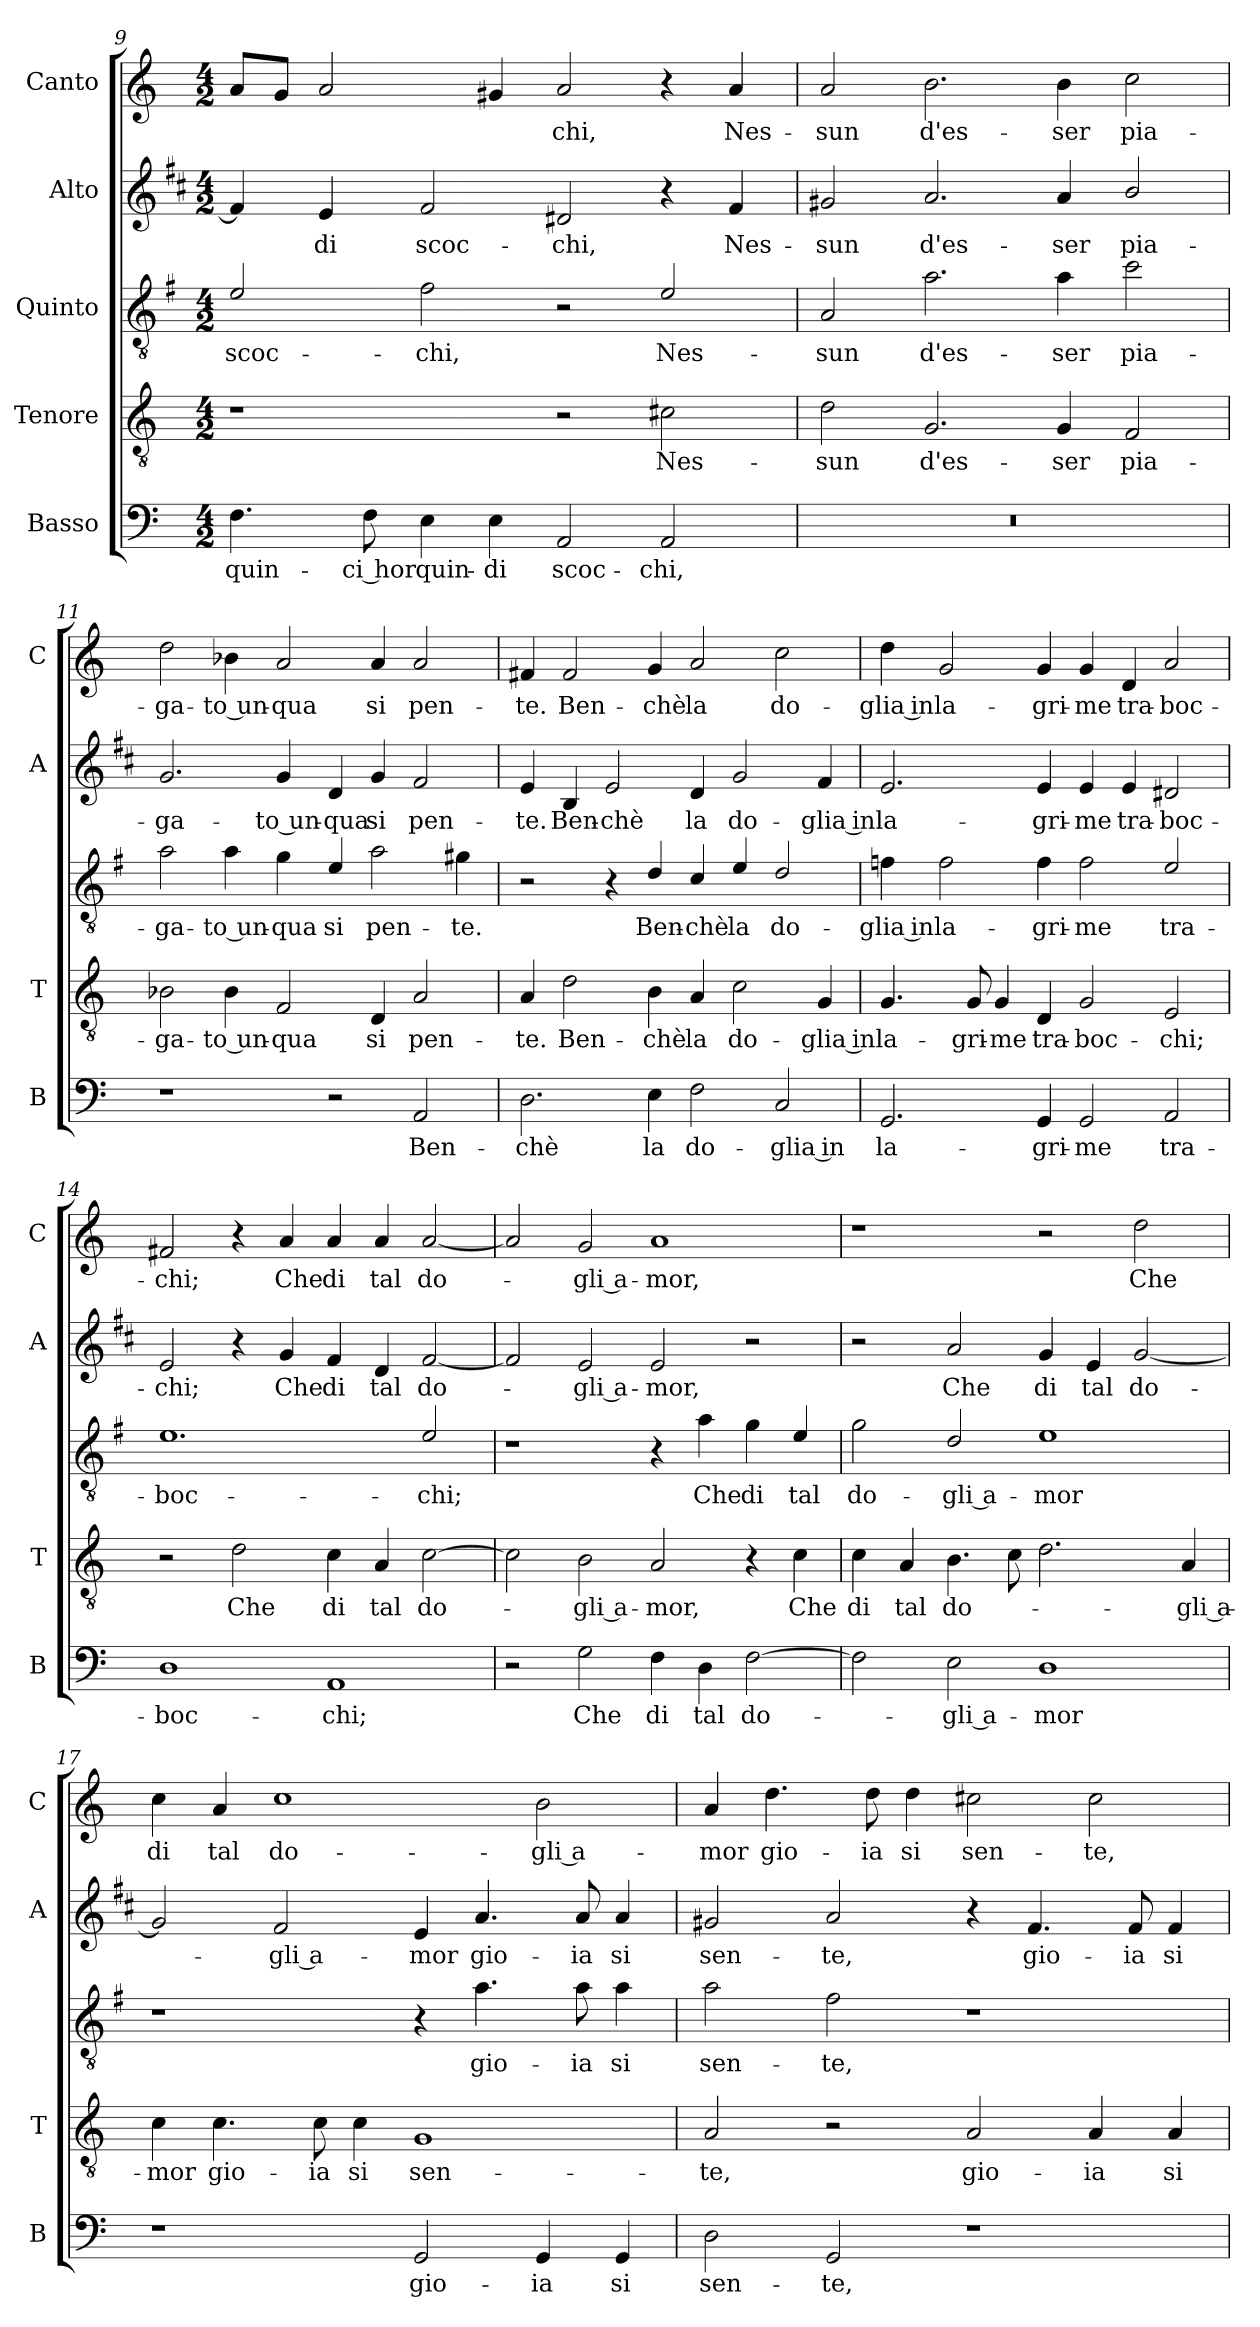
**kern	**text	**kern	**text	**kern	**text	**kern	**text	**kern	**text
*part5	*part5	*part4	*part4	*part3	*part3	*part2	*part2	*part1	*part1
*staff5	*staff5	*staff4	*staff4	*staff3	*staff3	*staff2	*staff2	*staff1	*staff1
*I"Basso	*	*I"Tenore	*	*I"Quinto	*	*I"Alto	*	*I"Canto	*
*I'B	*	*I'T	*	*	*	*I'A	*	*I'C	*
*clefF4	*	*clefGv2	*	*clefGv2	*	*clefG2	*	*clefG2	*
*	*	*	*	*ITrd4c7	*	*ITrd1c2	*	*	*
*k[]	*	*k[]	*	*k[]	*	*k[]	*	*k[]	*
*C:	*	*C:	*	*C:	*	*C:	*	*C:	*
*M4/2	*	*M4/2	*	*M4/2	*	*M4/2	*	*M4/2	*
=9	=9	=9	=9	=9	=9	=9	=9	=9	=9
!	!LO:LY:b	!	!	!	!LO:LY:b	!	!	!	!
4.F\	quin-	1r	.	2A/	scoc-	4e/]	.	8a/L	.
.	.	.	.	.	.	.	.	8g/J	.
!	!	!	!	!	!	!	!LO:LY:b	!	!
.	.	.	.	.	.	4d/	-di	2a/	.
!	!LO:LY:b	!	!	!	!	!	!	!	!
8F\	-ci hor	.	.	.	.	.	.	.	.
!	!LO:LY:b	!	!	!	!LO:LY:b	!	!LO:LY:b	!	!
4E\	quin-	.	.	2B\	-chi,	2e/	scoc-	.	.
!	!LO:LY:b	!	!	!	!	!	!	!	!
4E\	-di	.	.	.	.	.	.	4g#X/	.
!	!LO:LY:b	!	!	!	!	!	!LO:LY:b	!	!LO:LY:b
2AA/	scoc-	2r	.	2r	.	2c#X/	-chi,	2a/	-chi,
!	!LO:LY:b	!	!LO:LY:b	!	!LO:LY:b	!	!	!	!
2AA/	-chi,	2c#X\	Nes-	2A/	Nes-	4r	.	4r	.
!	!	!	!	!	!	!	!LO:LY:b	!	!LO:LY:b
.	.	.	.	.	.	4e/	Nes-	4a/	Nes-
=10	=10	=10	=10	=10	=10	=10	=10	=10	=10
!	!	!	!LO:LY:b	!	!LO:LY:b	!	!LO:LY:b	!	!LO:LY:b
0r	.	2d\	-sun	2D/	-sun	2f#X/	-sun	2a/	-sun
!	!	!	!LO:LY:b	!	!LO:LY:b	!	!LO:LY:b	!	!LO:LY:b
.	.	2.G/	d'es-	2.d\	d'es-	2.g/	d'es-	2.b\	d'es-
!	!	!	!LO:LY:b	!	!LO:LY:b	!	!LO:LY:b	!	!LO:LY:b
.	.	4G/	-ser	4d\	-ser	4g/	-ser	4b\	-ser
!	!	!	!LO:LY:b	!	!LO:LY:b	!	!LO:LY:b	!	!LO:LY:b
.	.	2F/	pia-	2f\	pia-	2a/	pia-	2cc\	pia-
!!LO:LB:g=z
=11	=11	=11	=11	=11	=11	=11	=11	=11	=11
!	!	!	!LO:LY:b	!	!LO:LY:b	!	!LO:LY:b	!	!LO:LY:b
1r	.	2B-X\	-ga-	2d\	-ga-	2.f/	-ga-	2dd\	-ga-
!	!	!	!LO:LY:b	!	!LO:LY:b	!	!	!	!LO:LY:b
.	.	4B-\	-to un-	4d\	-to un-	.	.	4b-X\	-to un-
!	!	!	!LO:LY:b	!	!LO:LY:b	!	!LO:LY:b	!	!LO:LY:b
.	.	2F/	-qua	4c\	-qua	4f/	-to un-	2a/	-qua
!	!	!	!	!	!LO:LY:b	!	!LO:LY:b	!	!
2r	.	.	.	4A/	si	4c/	-qua	.	.
!	!	!	!LO:LY:b	!	!LO:LY:b	!	!LO:LY:b	!	!LO:LY:b
.	.	4D/	si	2d\	pen-	4f/	si	4a/	si
!	!LO:LY:b	!	!LO:LY:b	!	!	!	!LO:LY:b	!	!LO:LY:b
2AA/	Ben-	2A/	pen-	.	.	2e/	pen-	2a/	pen-
!	!	!	!	!	!LO:LY:b	!	!	!	!
.	.	.	.	4c#X\	-te.	.	.	.	.
=12	=12	=12	=12	=12	=12	=12	=12	=12	=12
!	!LO:LY:b	!	!LO:LY:b	!	!	!	!LO:LY:b	!	!LO:LY:b
2.D\	-chè	4A/	-te.	2r	.	4d/	-te.	4f#X/	-te.
!	!	!	!LO:LY:b	!	!	!	!LO:LY:b	!	!LO:LY:b
.	.	2d\	Ben-	.	.	4A/	Ben-	2f#/	Ben-
!	!	!	!	!	!	!	!LO:LY:b	!	!
.	.	.	.	4r	.	2d/	-chè	.	.
!	!LO:LY:b	!	!LO:LY:b	!	!LO:LY:b	!	!	!	!LO:LY:b
4E\	la	4B\	-chè	4G/	Ben-	.	.	4g/	-chè
!	!LO:LY:b	!	!LO:LY:b	!	!LO:LY:b	!	!LO:LY:b	!	!LO:LY:b
2F\	do-	4A/	la	4F/	-chè	4c/	la	2a/	la
!	!	!	!LO:LY:b	!	!LO:LY:b	!	!LO:LY:b	!	!
.	.	2c\	do-	4A/	la	2f/	do-	.	.
!	!LO:LY:b	!	!	!	!LO:LY:b	!	!	!	!LO:LY:b
2C/	-glia in	.	.	2G/	do-	.	.	2cc\	do-
!	!	!	!LO:LY:b	!	!	!	!LO:LY:b	!	!
.	.	4G/	-glia in	.	.	4e/	-glia in	.	.
=13	=13	=13	=13	=13	=13	=13	=13	=13	=13
!	!LO:LY:b	!	!LO:LY:b	!	!LO:LY:b	!	!LO:LY:b	!	!LO:LY:b
2.GG/	la-	4.G/	la-	4B-X\	-glia in	2.d/	la-	4dd\	-glia in
!	!	!	!	!	!LO:LY:b	!	!	!	!LO:LY:b
.	.	.	.	2B-\	la-	.	.	2g/	la-
!	!	!	!LO:LY:b	!	!	!	!	!	!
.	.	8G/	-gri-	.	.	.	.	.	.
!	!	!	!LO:LY:b	!	!	!	!	!	!
.	.	4G/	-me	.	.	.	.	.	.
!	!LO:LY:b	!	!LO:LY:b	!	!LO:LY:b	!	!LO:LY:b	!	!LO:LY:b
4GG/	-gri-	4D/	tra-	4B-\	-gri-	4d/	-gri-	4g/	-gri-
!	!LO:LY:b	!	!LO:LY:b	!	!LO:LY:b	!	!LO:LY:b	!	!LO:LY:b
2GG/	-me	2G/	-boc-	2B-\	-me	4d/	-me	4g/	-me
!	!	!	!	!	!	!	!LO:LY:b	!	!LO:LY:b
.	.	.	.	.	.	4d/	tra-	4d/	tra-
!	!LO:LY:b	!	!LO:LY:b	!	!LO:LY:b	!	!LO:LY:b	!	!LO:LY:b
2AA/	tra-	2E/	-chi;	2A/	tra-	2c#X/	-boc-	2a/	-boc-
!!LO:LB:g=z
=14	=14	=14	=14	=14	=14	=14	=14	=14	=14
!	!LO:LY:b	!	!	!	!LO:LY:b	!	!LO:LY:b	!	!LO:LY:b
1D	-boc-	2r	.	1.A	-boc-	2d/	-chi;	2f#X/	-chi;
!	!	!	!LO:LY:b	!	!	!	!	!	!
.	.	2d\	Che	.	.	4r	.	4r	.
!	!	!	!	!	!	!	!LO:LY:b	!	!LO:LY:b
.	.	.	.	.	.	4f/	Che	4a/	Che
!	!LO:LY:b	!	!LO:LY:b	!	!	!	!LO:LY:b	!	!LO:LY:b
1AA	-chi;	4c\	di	.	.	4e/	di	4a/	di
!	!	!	!LO:LY:b	!	!	!	!LO:LY:b	!	!LO:LY:b
.	.	4A/	tal	.	.	4c/	tal	4a/	tal
!	!	!	!LO:LY:b	!	!LO:LY:b	!	!LO:LY:b	!	!LO:LY:b
.	.	[2c\	do-	2A/	-chi;	[2e/	do-	[2a/	do-
=15	=15	=15	=15	=15	=15	=15	=15	=15	=15
2r	.	2c\]	.	1r	.	2e/]	.	2a/]	.
!	!LO:LY:b	!	!LO:LY:b	!	!	!	!LO:LY:b	!	!LO:LY:b
2G\	Che	2B\	-gli a-	.	.	2d/	-gli a-	2g/	-gli a-
!	!LO:LY:b	!	!LO:LY:b	!	!	!	!LO:LY:b	!	!LO:LY:b
4F\	di	2A/	-mor,	4r	.	2d/	-mor,	1a	-mor,
!	!LO:LY:b	!	!	!	!LO:LY:b	!	!	!	!
4D\	tal	.	.	4d\	Che	.	.	.	.
!	!LO:LY:b	!	!	!	!LO:LY:b	!	!	!	!
[2F\	do-	4r	.	4c\	di	2r	.	.	.
!	!	!	!LO:LY:b	!	!LO:LY:b	!	!	!	!
.	.	4c\	Che	4A/	tal	.	.	.	.
=16	=16	=16	=16	=16	=16	=16	=16	=16	=16
!	!	!	!LO:LY:b	!	!LO:LY:b	!	!	!	!
2F\]	.	4c\	di	2c\	do-	2r	.	1r	.
!	!	!	!LO:LY:b	!	!	!	!	!	!
.	.	4A/	tal	.	.	.	.	.	.
!	!LO:LY:b	!	!LO:LY:b	!	!LO:LY:b	!	!LO:LY:b	!	!
2E\	-gli a-	4.B\	do-	2G/	-gli a-	2g/	Che	.	.
.	.	8c\	.	.	.	.	.	.	.
!	!LO:LY:b	!	!	!	!LO:LY:b	!	!LO:LY:b	!	!
1D	-mor	2.d\	.	1A	-mor	4f/	di	2r	.
!	!	!	!	!	!	!	!LO:LY:b	!	!
.	.	.	.	.	.	4d/	tal	.	.
!	!	!	!	!	!	!	!LO:LY:b	!	!LO:LY:b
.	.	.	.	.	.	[2f/	do-	2dd\	Che
!	!	!	!LO:LY:b	!	!	!	!	!	!
.	.	4A/	-gli a-	.	.	.	.	.	.
=17	=17	=17	=17	=17	=17	=17	=17	=17	=17
!	!	!	!LO:LY:b	!	!	!	!	!	!LO:LY:b
1r	.	4c\	-mor	1r	.	2f/]	.	4cc\	di
!	!	!	!LO:LY:b	!	!	!	!	!	!LO:LY:b
.	.	4.c\	gio-	.	.	.	.	4a/	tal
!	!	!	!	!	!	!	!LO:LY:b	!	!LO:LY:b
.	.	.	.	.	.	2e/	-gli a-	1cc	do-
!	!	!	!LO:LY:b	!	!	!	!	!	!
.	.	8c\	-ia	.	.	.	.	.	.
!	!	!	!LO:LY:b	!	!	!	!	!	!
.	.	4c\	si	.	.	.	.	.	.
!	!LO:LY:b	!	!LO:LY:b	!	!	!	!LO:LY:b	!	!
2GG/	gio-	1G	sen-	4r	.	4d/	-mor	.	.
!	!	!	!	!	!LO:LY:b	!	!LO:LY:b	!	!
.	.	.	.	4.d\	gio-	4.g/	gio-	.	.
!	!LO:LY:b	!	!	!	!	!	!	!	!LO:LY:b
4GG/	-ia	.	.	.	.	.	.	2b\	-gli a-
!	!	!	!	!	!LO:LY:b	!	!LO:LY:b	!	!
.	.	.	.	8d\	-ia	8g/	-ia	.	.
!	!LO:LY:b	!	!	!	!LO:LY:b	!	!LO:LY:b	!	!
4GG/	si	.	.	4d\	si	4g/	si	.	.
!!LO:PB:g=z
=18	=18	=18	=18	=18	=18	=18	=18	=18	=18
!	!LO:LY:b	!	!LO:LY:b	!	!LO:LY:b	!	!LO:LY:b	!	!LO:LY:b
2D\	sen-	2A/	-te,	2d\	sen-	2f#X/	sen-	4a/	-mor
!	!	!	!	!	!	!	!	!	!LO:LY:b
.	.	.	.	.	.	.	.	4.dd\	gio-
!	!LO:LY:b	!	!	!	!LO:LY:b	!	!LO:LY:b	!	!
2GG/	-te,	2r	.	2B\	-te,	2g/	-te,	.	.
!	!	!	!	!	!	!	!	!	!LO:LY:b
.	.	.	.	.	.	.	.	8dd\	-ia
!	!	!	!	!	!	!	!	!	!LO:LY:b
.	.	.	.	.	.	.	.	4dd\	si
!	!	!	!LO:LY:b	!	!	!	!	!	!LO:LY:b
1r	.	2A/	gio-	1r	.	4r	.	2cc#X\	sen-
!	!	!	!	!	!	!	!LO:LY:b	!	!
.	.	.	.	.	.	4.e/	gio-	.	.
!	!	!	!LO:LY:b	!	!	!	!	!	!LO:LY:b
.	.	4A/	-ia	.	.	.	.	2cc#\	-te,
!	!	!	!	!	!	!	!LO:LY:b	!	!
.	.	.	.	.	.	8e/	-ia	.	.
!	!	!	!LO:LY:b	!	!	!	!LO:LY:b	!	!
.	.	4A/	si	.	.	4e/	si	.	.
=	=	=	=	=	=	=	=	=	=
*-	*-	*-	*-	*-	*-	*-	*-	*-	*-
